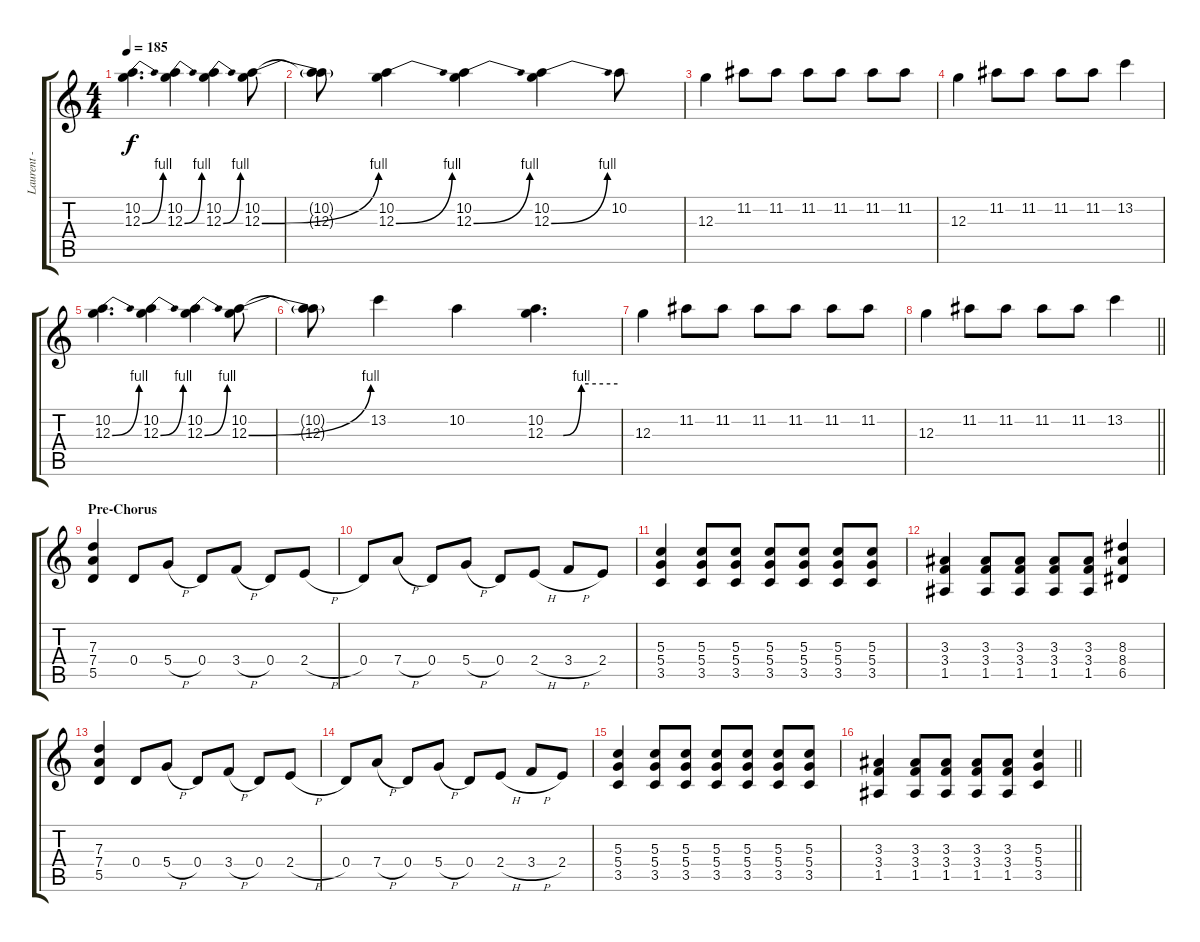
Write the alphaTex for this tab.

\track ("Laurent - Lead" "Laurent - ") {instrument overdrivenguitar}
\staff {score tabs}
\tuning (E4 B3 G3 D3 A2 D2) {hide}
\ts (4 4)
\tempo 185
\clef g2
\ks c
(10.2 12.3{be (bend 0 0 60 4)}).4{d dy f} (10.2 12.3{be (bend 0 0 60 4)}).4 (10.2 12.3{be (bend 0 0 60 4)}).4 (10.2 12.3{be (bend 0 0 60 4)}).8 |
(10.2{t} 12.3{t}).8 (10.2 12.3{be (bend 0 0 60 4)}).4 (10.2 12.3{be (bend 0 0 60 4)}).4 (10.2 12.3{be (bend 0 0 60 4)}).4 10.2.8 |
12.3.4 11.2.8 11.2.8 11.2.8 11.2.8 11.2.8 11.2.8 |
12.3.4 11.2.8 11.2.8 11.2.8 11.2.8 13.2.4 |
(10.2 12.3{be (bend 0 0 60 4)}).4{d} (10.2 12.3{be (bend 0 0 60 4)}).4 (10.2 12.3{be (bend 0 0 60 4)}).4 (10.2 12.3{be (bend 0 0 60 4)}).8 |
(10.2{t} 12.3{t}).8 13.2.4 10.2.4 (10.2 12.3{be (custom 0 0 15 0 30 4 60 4)}).4{d} |
12.3.4 11.2.8 11.2.8 11.2.8 11.2.8 11.2.8 11.2.8 |
\barLineRight lightlight
12.3.4 11.2.8 11.2.8 11.2.8 11.2.8 13.2.4 |
\section ("" "Pre-Chorus")
(7.3 7.4 5.5).4 0.4.8 5.4{h}.8 0.4.8 3.4{h}.8 0.4.8 2.4{h}.8 |
0.4.8 7.4{h}.8 0.4.8 5.4{h}.8 0.4.8 2.4{h}.8 3.4{h}.8 2.4.8 |
(5.3 5.4 3.5).4 (5.3 5.4 3.5).8 (5.3 5.4 3.5).8 (5.3 5.4 3.5).8 (5.3 5.4 3.5).8 (5.3 5.4 3.5).8 (5.3 5.4 3.5).8 |
(3.3 3.4 1.5).4 (3.3 3.4 1.5).8 (3.3 3.4 1.5).8 (3.3 3.4 1.5).8 (3.3 3.4 1.5).8 (8.3 8.4 6.5).4 |
(7.3 7.4 5.5).4 0.4.8 5.4{h}.8 0.4.8 3.4{h}.8 0.4.8 2.4{h}.8 |
0.4.8 7.4{h}.8 0.4.8 5.4{h}.8 0.4.8 2.4{h}.8 3.4{h}.8 2.4.8 |
(5.3 5.4 3.5).4 (5.3 5.4 3.5).8 (5.3 5.4 3.5).8 (5.3 5.4 3.5).8 (5.3 5.4 3.5).8 (5.3 5.4 3.5).8 (5.3 5.4 3.5).8 |
\barLineRight lightlight
(3.3 3.4 1.5).4 (3.3 3.4 1.5).8 (3.3 3.4 1.5).8 (3.3 3.4 1.5).8 (3.3 3.4 1.5).8 (5.3 5.4 3.5).4
